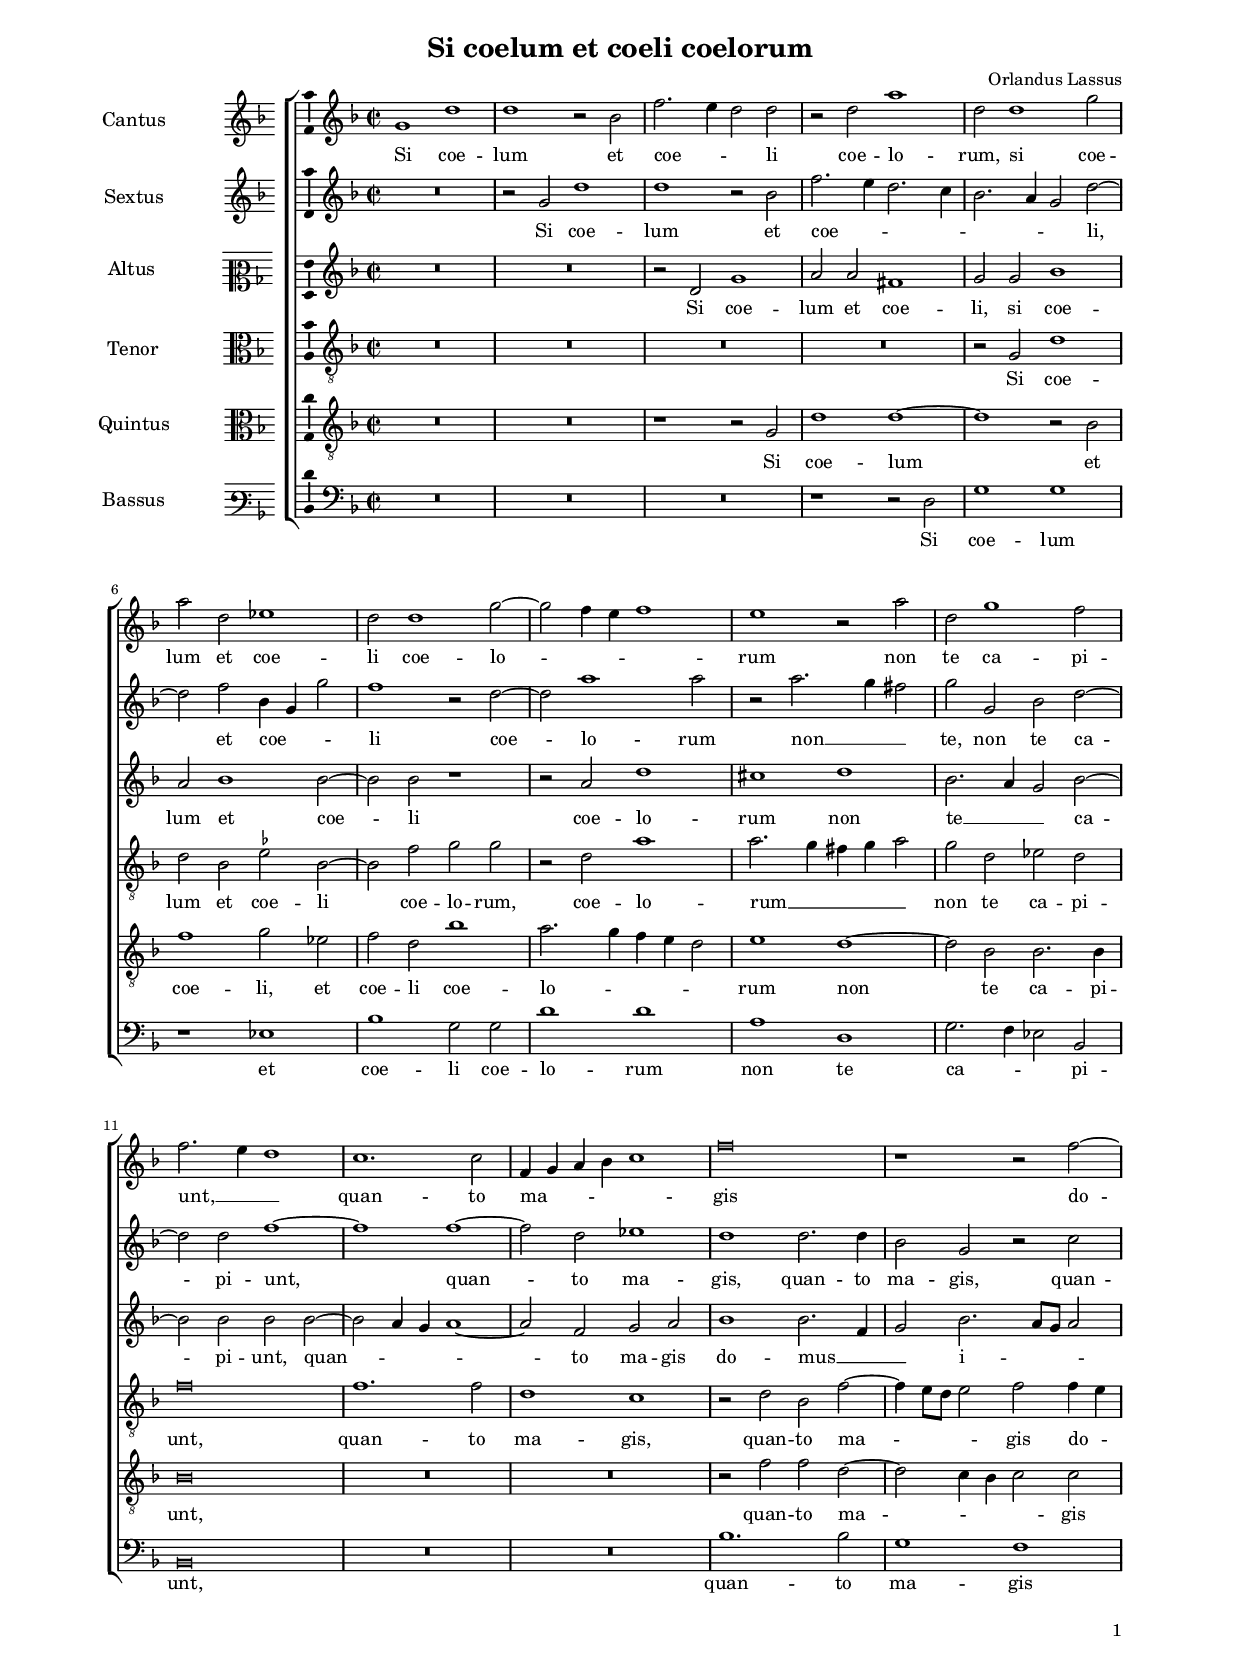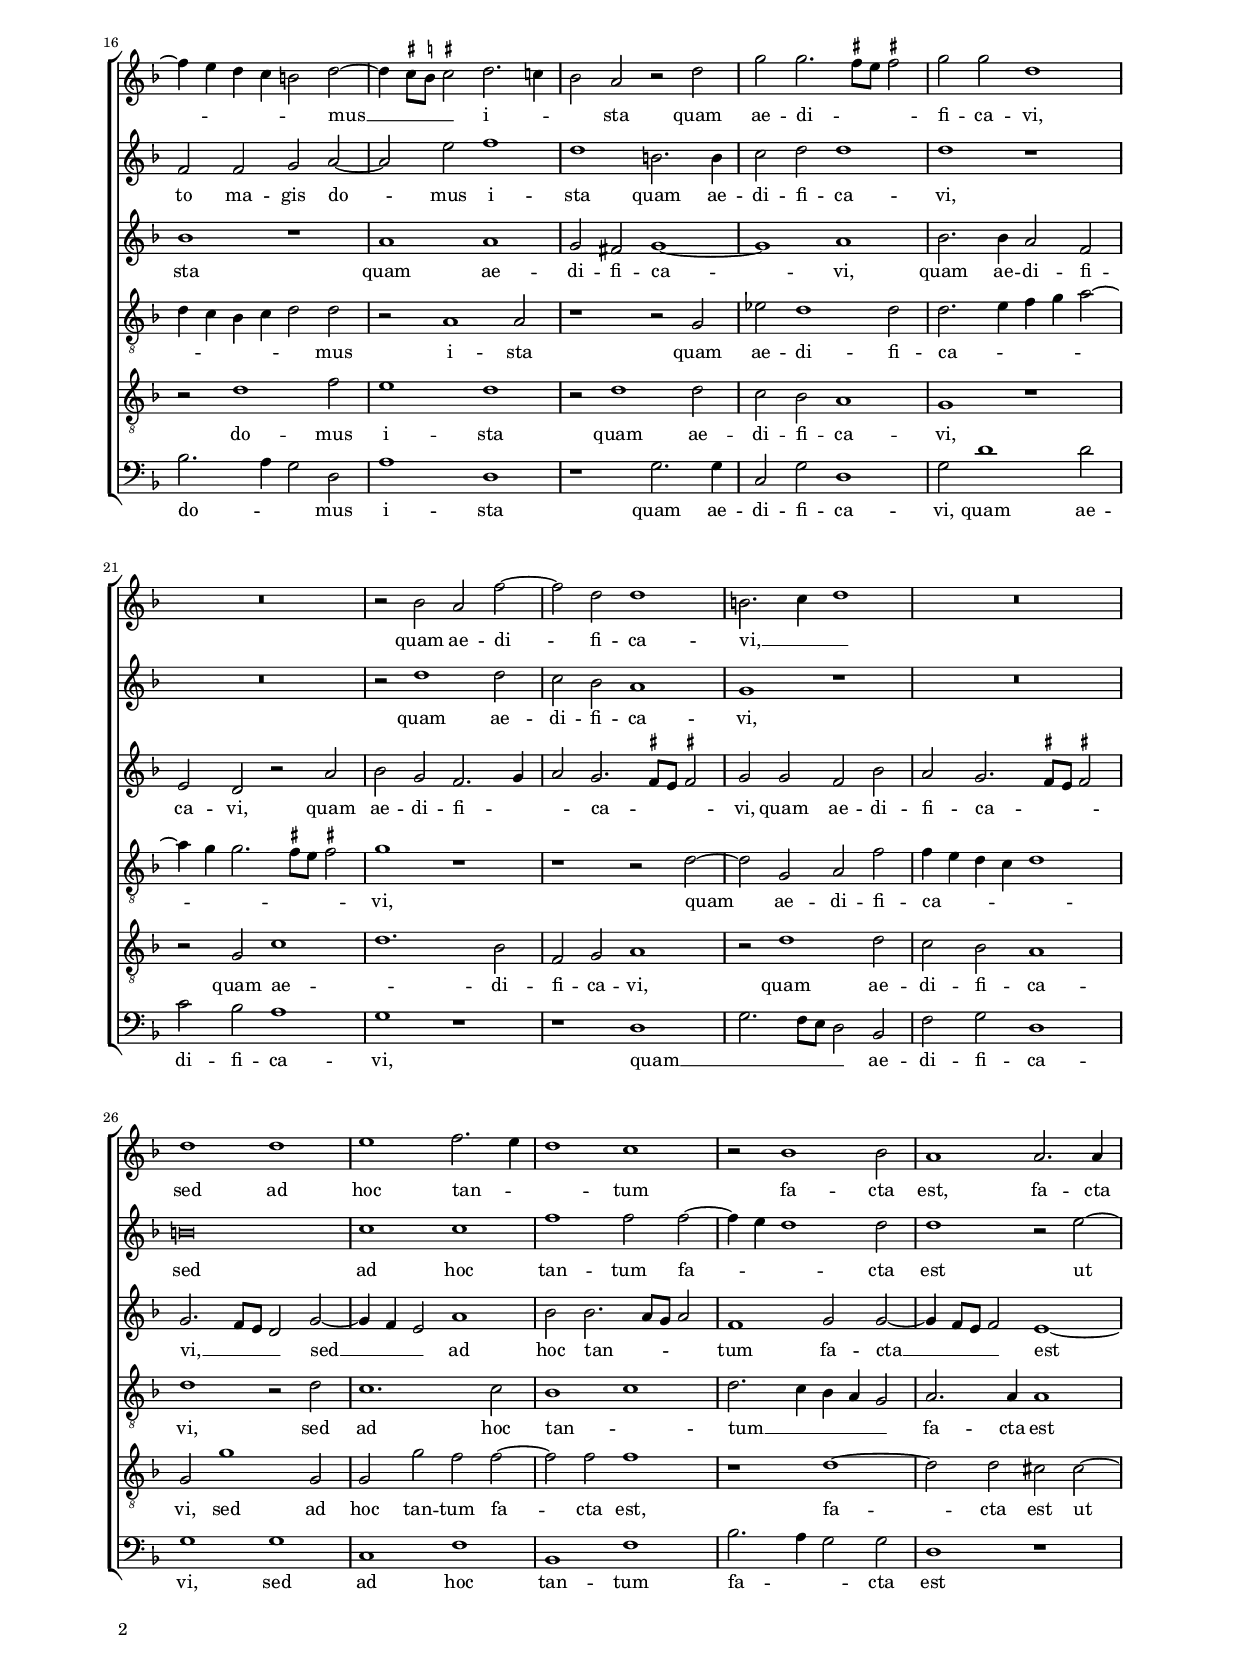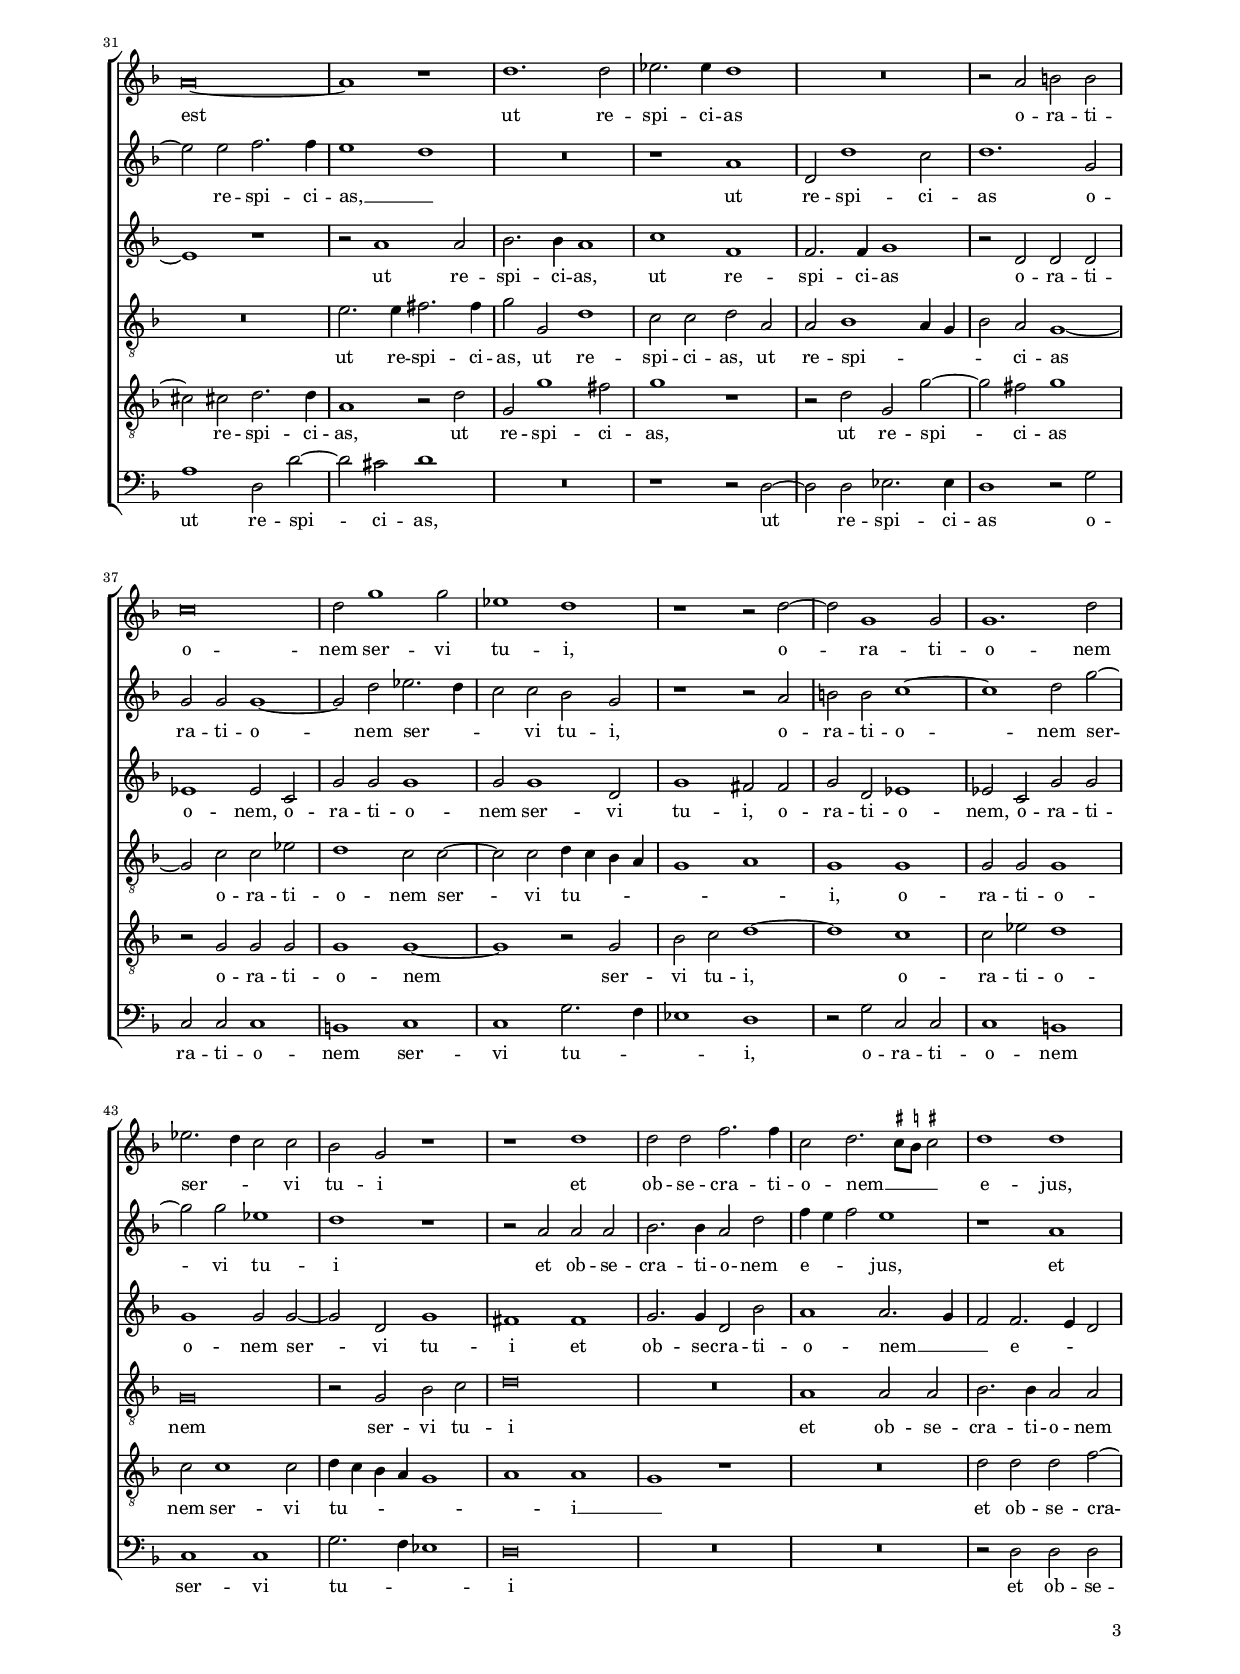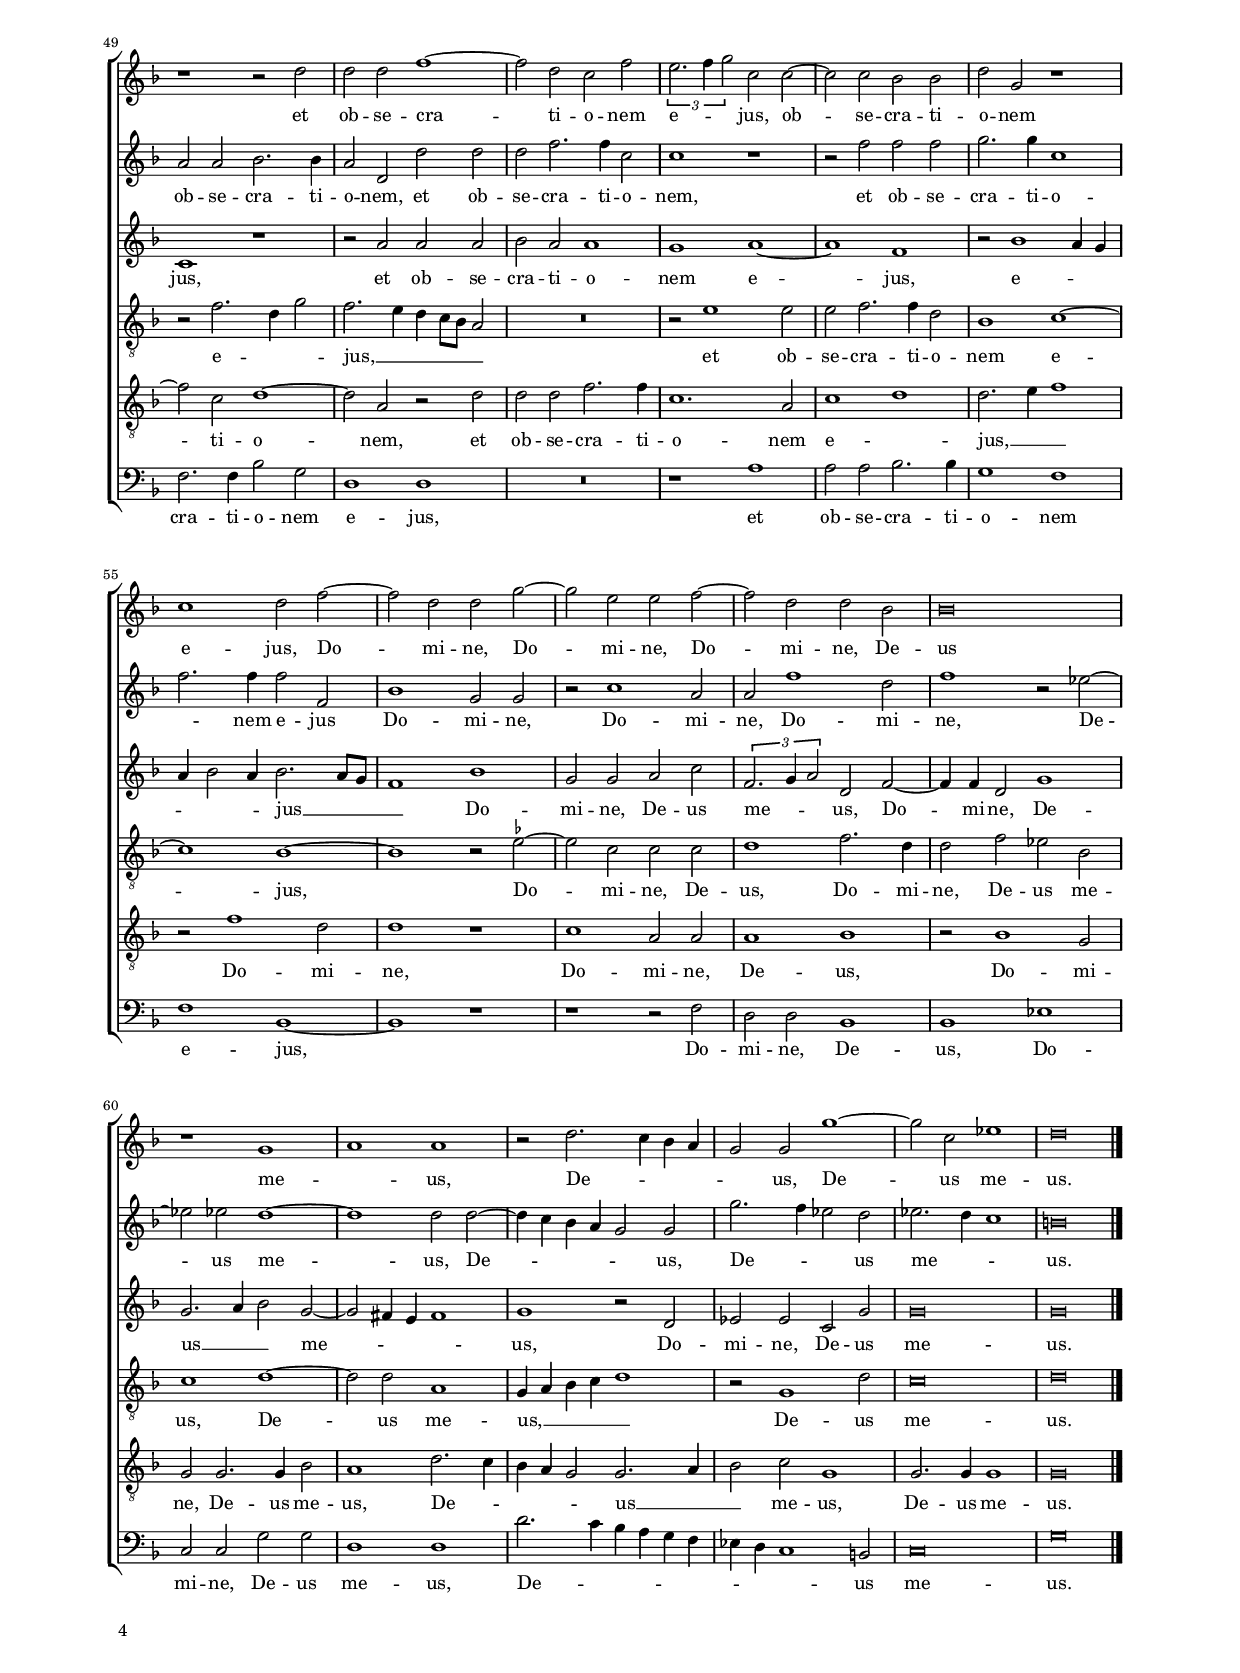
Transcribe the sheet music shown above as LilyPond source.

\header
{
  title="Si coelum et coeli coelorum"
  composer="Orlandus Lassus"
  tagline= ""
}

\version "2.24.3"
\include "deutsch.ly"
#(set-global-staff-size 15)
#(ly:set-option 'point-and-click #f)

	
\paper
	{
	top-margin = 1.5 \cm
	bottom-margin = 1 \cm
	left-margin = 2 \cm
	right-margin = 2 \cm
	ragged-bottom = ##f
	ragged-last-bottom = ##t
	print-page-number = ##f
	score-system-spacing = #'((basic-distance . 17) (minimum-distance . 14) (padding . 5) (strechability . 250))
	system-system-spacing = #'((basic-distance . 17) (minimum-distance . 14) (padding . 5) (strechability . 250))
	oddFooterMarkup=\markup   \fill-line { "" \fromproperty #'page:page-number-string }
	evenFooterMarkup=\markup  \fill-line { \fromproperty #'page:page-number-string "" }
	last-bottom-spacing = #'((basic-distance . 12) (minimum-distance . 7) (padding . 4))
	systems-per-page = 3
%	min-systems-per-page = 3
	}

	
global = {
	\key f \major
	\time 2/2 \set Score.measureLength = #(ly:make-moment 2/1)
	\skip 1*2*65 \bar "|."
	}

	ficta = { \once \set suggestAccidentals = ##t }
	
	forget = #(define-music-function (music) (ly:music?) #{
		\accidentalStyle forget
		$music
		\accidentalStyle default
		#})

		m = \melisma
		me = \melismaEnd

incipitcantus = \markup { \score {
	{
	\set Staff.instrumentName = \markup { \fontsize #1 "Cantus" }
	\key f \major
	\clef violin
	s4 \bar ""
	}
	\layout  {
	raggedright = ##t
	line-width = 3\cm
	\context { \Staff \remove Time_signature_engraver }
	}} \hspace #1 }
	

incipitsextus = \markup { \score {
	{
	\set Staff.instrumentName = \markup { \fontsize #1 "Sextus" }
	\key f \major
	\clef violin
	s4 \bar ""
	}
	\layout  {
	raggedright = ##t
	line-width = 3\cm
	\context { \Staff \remove Time_signature_engraver }
	}} \hspace #1 }
	  
	  
incipitaltus = \markup { \score {
	{
	\set Staff.instrumentName = \markup { \fontsize #1 "Altus" }
	\key f \major
	\clef mezzosoprano
	s4 \bar ""
	}
	\layout  {
	raggedright = ##t
	line-width = 3\cm
	\context { \Staff \remove Time_signature_engraver }
	}} \hspace #1 }


incipittenor = \markup { \score {
	{
	\set Staff.instrumentName = \markup { \fontsize #1 "Tenor" }
	\key f \major
	\clef alto
	s4 \bar ""
	}
	\layout  {
	raggedright = ##t
	line-width = 3\cm
	\context { \Staff \remove Time_signature_engraver }
	}} \hspace #1 }
	  
	  
incipitquintus = \markup { \score {
	{
	\set Staff.instrumentName = \markup { \fontsize #1 "Quintus" }
	\key f \major
	\clef alto
	s4 \bar ""
	}
	\layout  {
	raggedright = ##t
	line-width = 3\cm
	\context { \Staff \remove Time_signature_engraver }
	}} \hspace #1 }
	  
	  
incipitbassus = \markup { \score {
	{
	\set Staff.instrumentName = \markup { \fontsize #1 "Bassus" }
	\key f \major
	\clef varbaritone
	s4 \bar ""
	}
	\layout  {
	raggedright = ##t
	line-width = 3\cm
	\context { \Staff \remove Time_signature_engraver }
	}} \hspace #1 }


cantus =  \relative c''
	{
	g1 d'
	d1 r2 b
	f'2. \m e4 d2 \me d
	r2 d a'1
%5
	d,2 d1 g2 |
	a2 d, es1
	d2 d1 g2~
	g2 \m f4 e f1 \me
	e1 r2 a
%10
	d,2 g1 f2 |
	f2. \m e4 d1 \me
	c1. c2
	f,4 \m g a b c1 \me
	f\breve
%15
	r1 r2 f~ |
	f4 \m e d c h2 \me d~
	d4 \m \ficta cis8 \ficta h \ficta cis!2 \me d2. \m c4
	b2 \me a r d
	g2 g2. \m \ficta fis8 e \ficta fis!2 \me
%20
	g2 g d1 |
	R\breve
	r2 b a f'~
	f2 d d1
	h2. \m c4 d1 \me
%25
	R\breve |
	d1 d
	e1 f2. \m e4
	d1 \me c
	r2 b1 b2
%30
	a1 a2. a4 |
	a\breve~
	a1 r
	d1. d2
	es2. es4 d1
%35
	R\breve |
	r2 a h h
	c\breve
	d2 g1 g2
	es1 d
%40
	r1 r2 d~ |
	d2 g,1 g2
	g1. d'2
	es2. \m d4 c2 \me c
	b2 g r1
%45
	r1 d' |
	d2 d f2. f4
	c2 d2. \m \ficta cis8 \ficta h \ficta cis!2 \me
	d1 d
	r1 r2 d
%50
	d2 d f1~ |
	f2 d c f
	\tuplet 3/2 {e2. \m f4 g2 \me} c,2 c~
	c2 c b b
	d2 g, r1
%55
	c1 d2 f~ |
	f2 d d g~
	g2 e e f~
	f2 d d b
	b\breve
%60
	r1 g \m |
	a1 \me a
	r2 d2. \m c4 b a
	g2 \me g g'1~
	g2 c, es1
%65
	d\breve |
	}
	

sextus = \relative c''
	{
	R\breve
	r2 g d'1
	d1 r2 b
	f'2. \m e4 d2. c4
%5
	b2. a4 g2 \me d'~ |
	d2 f b,4 \m g g'2 \me
	f1 r2 d~
	d2 a'1 a2
	r2 a2. \m g4 fis2 \me
%10
	g2 g, b d~ |
	d2 d f1~
	f1 f~
	f2 d es1
	d1 d2. d4
%15
	b2 g r c |
	f,2 f g a~
	a2 e' f1
	d1 h2. h4
	c2 d d1
%20
	d1 r |
	R\breve
	r2 d1 d2
	c2 b a1
	g1 r
%25
	R\breve |
	h\breve
	c1 c
	f1 f2 f~
	f4 \m e d1 \me d2
%30
	d1 r2 e~ |
	e2 e f2. f4
	e1 \m d \me
	R\breve
	r1 a
%35
	d,2 d'1 c2 |
	d1. g,2
	g2 g g1~
	g2 d' es2. \m d4
	c2 \me c b g
%40
	r1 r2 a |
	h2 h c1~
	c1 d2 g~
	g2 g es1
	d1 r
%45
	r2 a a a |
	b2. b4 a2 d
	f4 \m e f2 \me e1
	r1 a,
	a2 a b2. b4
%50
	a2 d, d' d |
	d2 f2. f4 c2
	c1 r
	r2 f f f
	g2. g4 c,1 \m
%55
	f2. \me f4 f2 f, |
	b1 g2 g
	r2 c1 a2
	a2 f'1 d2
	f1 r2 es~
%60
	es2 es d1~ |
	d1 d2 d~
	d4 \m c b a g2 \me g
	g'2. \m f4 es2 \me d
	es2. \m d4 c1 \me
%65
	h\breve |
	}

altus =  \relative c'
	{
	R\breve
	R\breve
	r2 d g1
	a2 a fis1
%5
	g2 g b1 |
	a2 b1 b2~
	b2 b2 r1
	r2 a d1
	cis1 d
%10
	b2. \m a4 g2 \me b~ |
	b2 b b b~
	b2 \m a4 g a1~
	a2 \me f g a
	b1 b2. \m f4
%15
	g2 \me b2. \m a8 g a2 \me |
	b1 r
	a1 a
	g2 fis g1~
	g1 a
%20
	b2. b4 a2 f |
	e2 d r a'
	b2 g f2. \m g4
	a2 \me g2. \m \ficta fis8 e \ficta fis!2 \me
	g2 g f b
%25
	a2 g2. \m \ficta fis8 e \ficta fis!2 \me |
	g2. \m f8 e d2 \me g~
	g4 \m f e2 \me a1
	b2 b2. \m a8 g a2 \me
	f1 g2 g~
%30
	g4 \m f8 e f2 \me e1~ |
	e1 r
	r2 a1 a2
	b2. b4 a1
	c1 f,
%35
	f2. f4 g1 |
	r2 d d d
	es1 es2 c
	g'2 g g1
	g2 g1 d2
%40
	g1 fis2 fis |
	g2 d es1
	es2 c g' g
	g1 g2 g~
	g2 d g1
%45
	fis1 fis |
	g2. g4 d2 b'
	a1 a2. \m g4
	f2 \me f2. \m e4 d2 \me
	c1 r
%50
	r2 a' a a |
	b2 a a1
	g1 a~
	a1 f
	r2 b1 \m a4 g
%55
	a4 b2 a4 \me b2. \m a8 g |
	f1 \me b
	g2 g a c
	\tuplet 3/2 { f,2. \m g4 a2 \me } d,2 f~
	f4 f d2 g1
%60
	g2. \m a4 b2 \me g~ |
	g2 \m fis4 e fis1 \me
	g1 r2 d
	es2 es c g'
	g\breve
%65
	g\breve |
	}


tenor =  \relative c'
	{
	R\breve
	R\breve
	R\breve
	R\breve
%5
	r2 g d'1 |
	d2 b \ficta es b~
	b2 f' g g
	r2 d a'1
	a2. \m g4 fis g a2 \me
%10
	g2 d es d |
	f\breve
	f1. f2
	d1 c
	r2 d b f'~
%15
	f4 \m e8 d e2 \me f f4 \m e |
	d4 c b c d2 \me d
	r2 a1 a2
	r1 r2 g
	es'2 d1 d2
%20
	d2. \m e4 f g a2~ |
	a4 g g2. \ficta fis8 e \ficta fis!2 \me
	g1 r
	r1 r2 d~
	d2 g, a f'
%25
	f4 \m e d c d1 \me |
	d1 r2 d
	c1. c2
	b1 \m c \me
	d2. \m c4 b a g2 \me
%30
	a2. a4 a1 |
	R\breve
	e'2. e4 fis2. fis4
	g2 g, d'1
	c2 c d a
%35
	a2 b1 \m a4 g |
	b2 \me a g1~
	g2 c c es
	d1 c2 c~
	c2 c d4 \m c b a
%40
	g1 a \me |
	g1 g
	g2 g g1
	g\breve
	r2 g b c
%45
	d\breve |
	R\breve
	a1 a2 a
	b2. b4 a2 a
	r2 f'2. \m d4 g2 \me
%50
	f2. \m e4 d c8 b a2 \me |
	R\breve
	r2 e'1 e2
	e2 f2. f4 d2
	b1 c~
%55
	c1 b~ |
	b1 r2 \ficta es~
	es2 c c c
	d1 f2. d4
	d2 f es b
%60
	c1 d~ |
	d2 d a1
	g4 \m a b c d1 \me
	r2 g,1 d'2
	c\breve
%65
	d\breve |
	}

	
quintus  =  \relative c'
	{
	R\breve
	R\breve
	r1 r2 g
	d'1 d~
%5
	d1 r2 b |
	f'1 g2 es
	f2 d b'1
	a2. \m g4 f e d2 \me
	e1 d~
%10
	d2 b b2. b4 |
	b\breve
	R\breve
	R\breve
	r2 f' f d~
%15
	d2 \m c4 b c2 \me c |
	r2 d1 f2
	e1 d
	r2 d1 d2
	c2 b a1
%20
	g1 r |
	r2 g c1 \m
	d1. \me b2
	f2 g a1
	r2 d1 d2
%25
	c2 b a1 |
	g2 g'1 g,2
	g2 g' f f~
	f2 f f1
	r1 d~
%30
	d2 d cis cis~
	cis2 cis d2. d4
	a1 r2 d
	g,2 g'1 fis2
	g1 r
%35
	r2 d g, g'~ |
	g2 fis g1
	r2 g, g g
	g1 g~
	g1 r2 g
%40
	b2 c d1~ |
	d1 c
	c2 es d1
	c2 c1 c2
	d4 \m c b a g1
%45
	a1 \me a \m |
	g1 \me r
	R\breve
	d'2 d d f~
	f2 c d1~
%50
	d2 a r d |
	d2 d f2. f4
	c1. a2
	c1 \m d \me
	d2. \m e4 f1 \me
%55
	r2 f1 d2 |
	d1 r
	c1 a2 a
	a1 b
	r2 b1 g2
%60
	g2 g2. g4 b2 |
	a1 d2. \m c4
	b4 a g2 \me g2. \m a4
	b2 \me c g1
	g2. g4 g1
%65
	g\breve |
	}


bassus  =  \relative c
	{
	R\breve
	R\breve
	R\breve
	r1 r2 d
%5
	g1 g |
	r1 es
	b'1 g2 g
	d'1 d
	a1 d,
%10
	g2. \m f4 es2 \me b |
	b\breve
	R\breve
	R\breve
	b'1. b2
%15
	g1 f |
	b2. \m a4 g2 \me d
	a'1 d,
	r1 g2. g4
	c,2 g' d1
%20
	g2 d'1 d2 |
	c2 b a1
	g1 r
	r1 d \m
	g2. f8 e d2 \me b
%25
	f'2 g d1 |
	g1 g
	c,1 f
	b,1 f'
	b2. \m a4 g2 \me g
%30
	d1 r |
	a'1 d,2 d'~
	d2 cis d1
	R\breve
	r1 r2 d,~
%35
	d2 d es2. es4 |
	d1 r2 g
	c,2 c c1
	h1 c
	c1 g'2. \m f4
%40
	es1 \me d |
	r2 g c, c
	c1 h
	c1 c
	g'2. \m f4 es1 \me
%45
	d\breve |
	R\breve
	R\breve
	r2 d d d
	f2. f4 b2 g
%50
	d1 d |
	R\breve
	r1 a'
	a2 a b2. b4
	g1 f
%55
	f1 b,~ |
	b1 r
	r1 r2 f'
	d2 d b1
	b1 es
%60
	c2 c g' g |
	d1 d
	d'2. \m c4 b a g f
	es4 d c1 \me h2
	c\breve
%65
	g'\breve |
	}
	
lyricscantus = \lyricmode {
	Si coe -- lum et coe -- li coe -- lo -- rum,
	si coe -- lum et coe -- li coe -- lo -- rum
	non te ca -- pi -- unt, __
	quan -- to ma -- gis do -- mus __ i -- sta
	quam ae -- di -- fi -- ca -- vi,
	quam ae -- di -- fi -- ca -- vi, __
	sed ad hoc tan -- tum fa -- cta est,
	fa -- cta est
	ut re -- spi -- ci -- as o -- ra -- ti -- o -- nem ser -- vi tu -- i,
	o -- ra -- ti -- o -- nem ser -- vi tu -- i
	et ob -- se -- cra -- ti -- o -- nem __ e -- jus,
	et ob -- se -- cra -- ti -- o -- nem e -- jus,
	ob -- se -- cra -- ti -- o -- nem e -- jus,
	Do -- mi -- ne,
	Do -- mi -- ne,
	Do -- mi -- ne, De -- us me -- us,
	De -- us, De -- us me -- us.
	}

	
lyricssextus = \lyricmode {
	Si coe -- lum et coe -- li,
	et coe -- li coe -- lo -- rum
	non __ te,
	non te ca -- pi -- unt,
	quan -- to ma -- gis,
	quan -- to ma -- gis,
	quan -- to ma -- gis do -- mus i -- sta
	quam ae -- di -- fi -- ca -- vi,
	quam ae -- di -- fi -- ca -- vi,
	sed ad hoc tan -- tum fa -- cta est
	ut re -- spi -- ci -- as, __
	ut re -- spi -- ci -- as o -- ra -- ti -- o -- nem ser -- vi tu -- i,
	o -- ra -- ti -- o -- nem ser -- vi tu -- i
	et ob -- se -- cra -- ti -- o -- nem e -- jus,
	et ob -- se -- cra -- ti -- o -- nem,
	et ob -- se -- cra -- ti -- o -- nem,
	et ob -- se -- cra -- ti -- o -- nem e -- jus
	Do -- mi -- ne,
	Do -- mi -- ne,
	Do -- mi -- ne, De -- us me -- us,
	De -- us, De -- us me -- us.
	}
	
	
lyricsaltus = \lyricmode {
	Si coe -- lum et coe -- li,
	si coe -- lum et coe -- li
	coe -- lo -- rum non te __ ca -- pi -- unt,
	quan -- to ma -- gis do -- mus __ i -- sta
	quam ae -- di -- fi -- ca -- vi,
	quam ae -- di -- fi -- ca -- vi,
	quam ae -- di -- fi -- ca -- vi,
	quam ae -- di -- fi -- ca -- vi, __
	sed __ ad hoc tan -- tum fa -- cta __ est
	ut re -- spi -- ci -- as,
	ut re -- spi -- ci -- as o -- ra -- ti -- o -- nem,
	o -- ra -- ti -- o -- nem ser -- vi tu -- i,
	o -- ra -- ti -- o -- nem,
	o -- ra -- ti -- o -- nem ser -- vi tu -- i
	et ob -- se -- cra -- ti -- o -- nem __ e -- jus,
	et ob -- se -- cra -- ti -- o -- nem e -- jus,
	e -- jus __
	Do -- mi -- ne,
	De -- us me -- us,
	Do -- mi -- ne, De -- us __ me -- us,
	Do -- mi -- ne, De -- us me -- us.
	}
	

lyricstenor = \lyricmode {
	Si coe -- lum et coe -- li coe -- lo -- rum,
	coe -- lo -- rum __ non te ca -- pi -- unt,
	quan -- to ma -- gis,
	quan -- to ma -- gis do -- mus i -- sta
	quam ae -- di -- fi -- ca -- vi,
	quam ae -- di -- fi -- ca -- vi,
	sed ad hoc tan -- tum __ fa -- cta est
	ut re -- spi -- ci -- as,
	ut re -- spi -- ci -- as,
	ut re -- spi -- ci -- as o -- ra -- ti -- o -- nem ser -- vi tu -- i,
	o -- ra -- ti -- o -- nem ser -- vi tu -- i
	et ob -- se -- cra -- ti -- o -- nem e -- jus, __
	et ob -- se -- cra -- ti -- o -- nem e -- jus,
	Do -- mi -- ne, De -- us,
	Do -- mi -- ne, De -- us me -- us,
	De -- us me -- us, __
	De -- us me -- us.
	}

	
lyricsquintus = \lyricmode {
	Si coe -- lum et coe -- li,
	et coe -- li coe -- lo -- rum
	non te ca -- pi -- unt,
	quan -- to ma -- gis do -- mus i -- sta
	quam ae -- di -- fi -- ca -- vi,
	quam ae -- di -- fi -- ca -- vi,
	quam ae -- di -- fi -- ca -- vi,
	sed ad hoc tan -- tum fa -- cta est,
	fa -- cta est
	ut re -- spi -- ci -- as,
	ut re -- spi -- ci -- as,
	ut re -- spi -- ci -- as o -- ra -- ti -- o -- nem ser -- vi tu -- i,
	o -- ra -- ti -- o -- nem ser -- vi tu -- i __
	et ob -- se -- cra -- ti -- o -- nem,
	et ob -- se -- cra -- ti -- o -- nem e -- jus, __
	Do -- mi -- ne,
	Do -- mi -- ne, De -- us,
	Do -- mi -- ne, De -- us me -- us,
	De -- us __ me -- us,
	De -- us me -- us.
	}
	
	
lyricsbassus = \lyricmode {
	Si coe -- lum et coe -- li coe -- lo -- rum
	non te ca -- pi -- unt,
	quan -- to ma -- gis do -- mus i -- sta
	quam ae -- di -- fi -- ca -- vi,
	quam ae -- di -- fi -- ca -- vi,
	quam __ ae -- di -- fi -- ca -- vi,
	sed ad hoc tan -- tum fa -- cta est
	ut re -- spi -- ci -- as,
	ut re -- spi -- ci -- as o -- ra -- ti -- o -- nem ser -- vi tu -- i,
	o -- ra -- ti -- o -- nem ser -- vi tu -- i
	et ob -- se -- cra -- ti -- o -- nem e -- jus,
	et ob -- se -- cra -- ti -- o -- nem e -- jus,
	Do -- mi -- ne, De -- us,
	Do -- mi -- ne, De -- us me -- us,
	De -- us me -- us.
	}
	

\score
	{
	\transpose c c {
	\new ChoirStaff \with { \override StaffGrouper.staff-staff-spacing.basic-distance = #11.5 }
	<<
	
	\new Staff << \global
	\new Voice="v1" {
		\set Staff.instrumentName=\incipitcantus
		\set Staff.midiInstrument = "reed organ"
		\clef violin
		\cantus }
	\new Lyrics \lyricsto "v1" {\lyricscantus }
	>>
	
	
	\new Staff << \global
	\new Voice="v6" {
		\set Staff.instrumentName=\incipitsextus
		\set Staff.midiInstrument = "reed organ"
		\clef violin 
		\sextus}
	\new Lyrics \lyricsto "v6" {\lyricssextus }
	>>

	
	\new Staff << \global
	\new Voice="v2" {
		\set Staff.instrumentName=\incipitaltus
		\set Staff.midiInstrument = "reed organ"
		\clef violin 
		\altus}
	\new Lyrics \lyricsto "v2" {\lyricsaltus }
	>>

	
	\new Staff << \global
	\new Voice="v3" {
		\set Staff.instrumentName=\incipittenor
		\set Staff.midiInstrument = "reed organ"
		\clef "G_8"
		\tenor }
	\new Lyrics \lyricsto "v3" {\lyricstenor }
	>>
	
	
	\new Staff << \global
	\new Voice="v5" {
		\set Staff.instrumentName=\incipitquintus
		\set Staff.midiInstrument = "reed organ"
		\clef "G_8"
		\quintus}
	\new Lyrics \lyricsto "v5" {\lyricsquintus }
	>>
	
	
	\new Staff << \global
	\new Voice="v4" {
		\set Staff.instrumentName=\incipitbassus
		\set Staff.midiInstrument = "reed organ"
		\clef bass 
		\bassus }
	\new Lyrics \lyricsto "v4" {\lyricsbassus}
	>>
	
	>>
	} % transpose
		
	\layout
	{
	indent = 3 \cm
	\context { \Staff \override TimeSignature.break-visibility = #end-of-line-invisible }
	\context { \Staff \consists Ambitus_engraver }
	\context { \Score \override BarNumber.padding = #2 }
	\context { \Voice \override NoteHead.style = #'baroque }
	}
	
\midi
	{
		\tempo 2 = 90
	}
	
	}


% EOF
